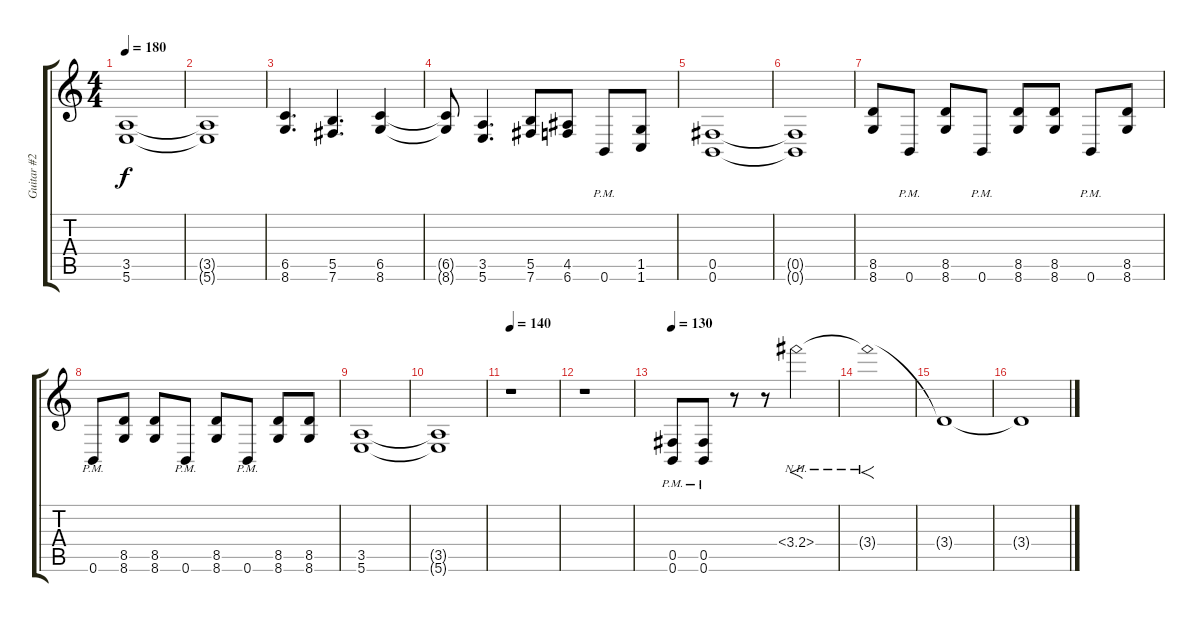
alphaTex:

\track ("Guitar #2" "Guitar #2") {instrument distortionguitar}
\staff {score tabs}
\tuning (Db4 Ab3 E3 B2 Gb2 B1) {hide}
\ts (4 4)
\tempo 180
\clef g2
\ks c
(3.5 5.6).1{dy f} |
(3.5{t} 5.6{t}).1 |
(6.5 8.6).4{d} (5.5 7.6).4{d} (6.5 8.6).4 |
(6.5{t} 8.6{t}).8 (3.5 5.6).4{d} (5.5 7.6).8 (4.5 6.6).8 0.6{pm}.8 (1.5 1.6).8 |
(0.5 0.6).1 |
(0.5{t} 0.6{t}).1 |
(8.5 8.6).8 0.6{pm}.8 (8.5 8.6).8 0.6{pm}.8 (8.5 8.6).8 (8.5 8.6).8 0.6{pm}.8 (8.5 8.6).8 |
0.6{pm}.8 (8.5 8.6).8 (8.5 8.6).8 0.6{pm}.8 (8.5 8.6).8 0.6{pm}.8 (8.5 8.6).8 (8.5 8.6).8 |
(3.5 5.6).1 |
(3.5{t} 5.6{t}).1 |
\tempo 140
r.1 |
r.1 |
\tempo 130
(0.5{pm} 0.6{pm}).8 (0.5{pm} 0.6{pm}).8 r.8 r.8 3.4{nh}.2{f} |
3.4{nh t}.1{f} |
3.4{t}.1 |
3.4{t}.1
